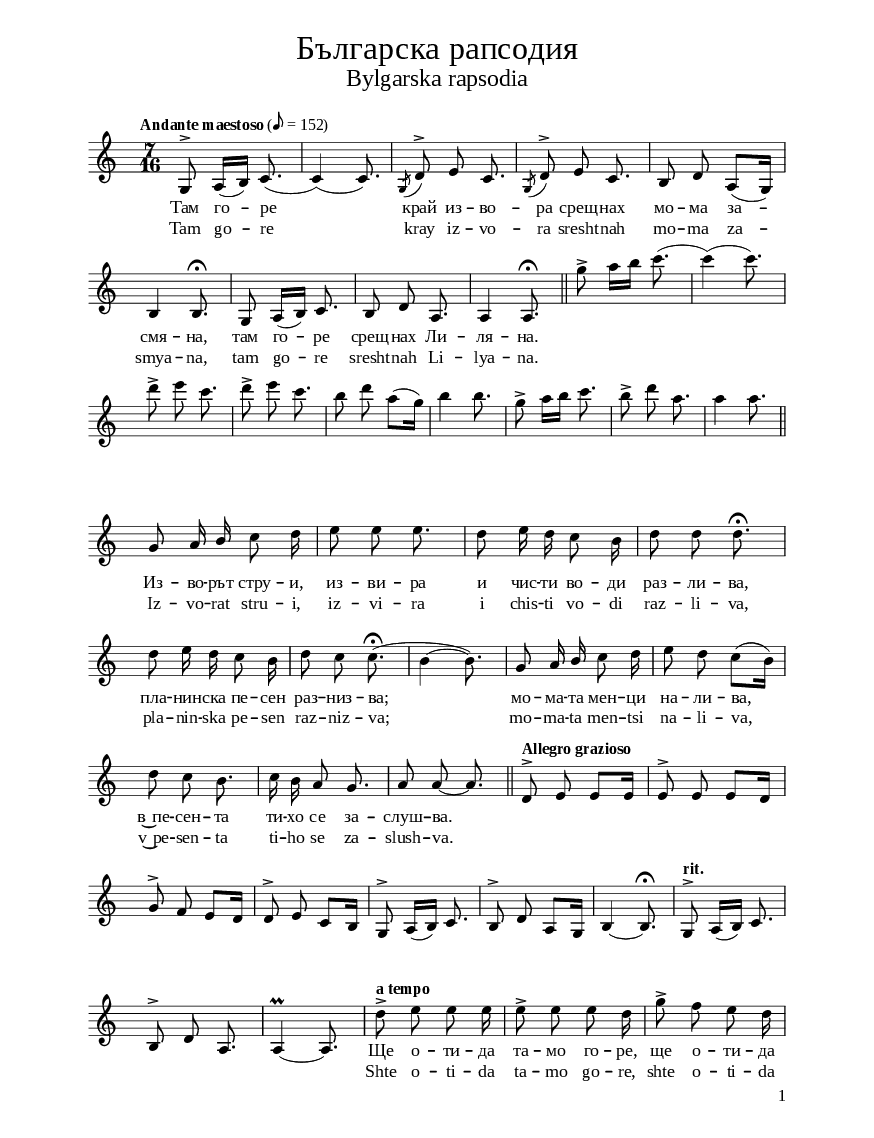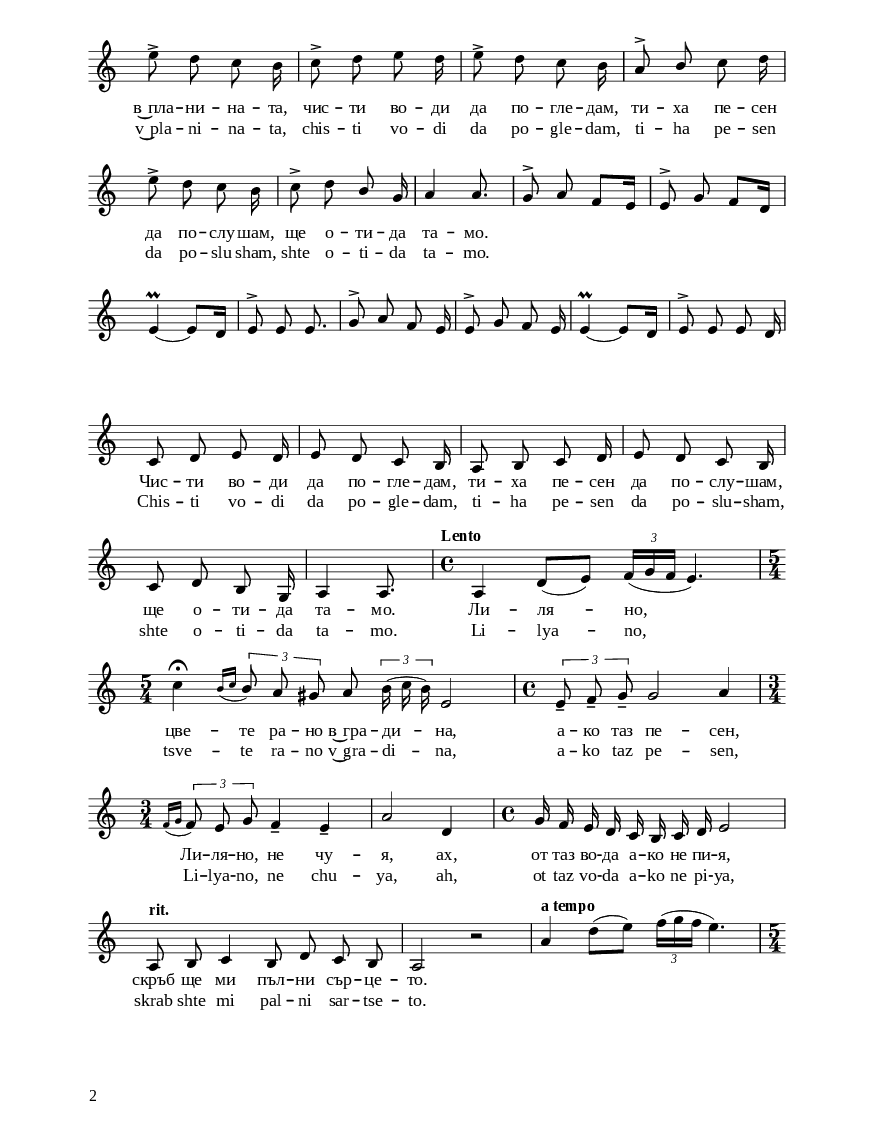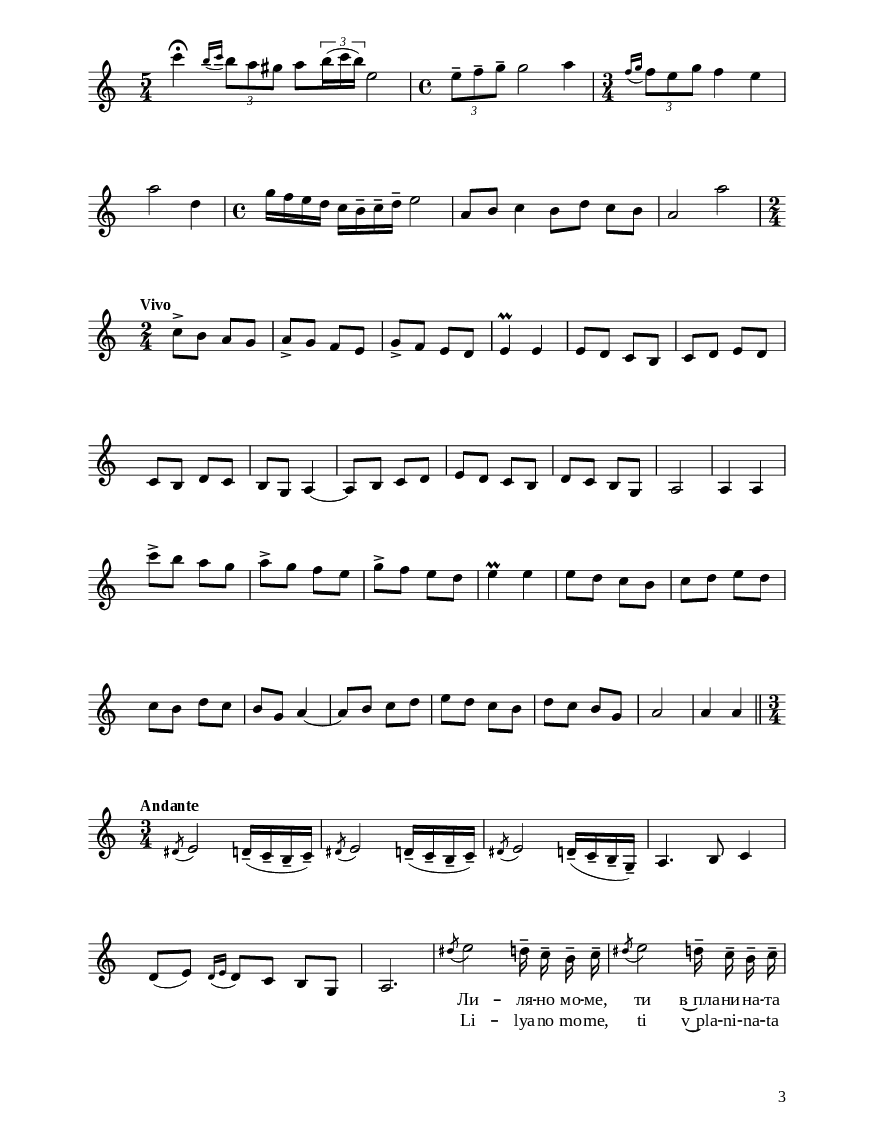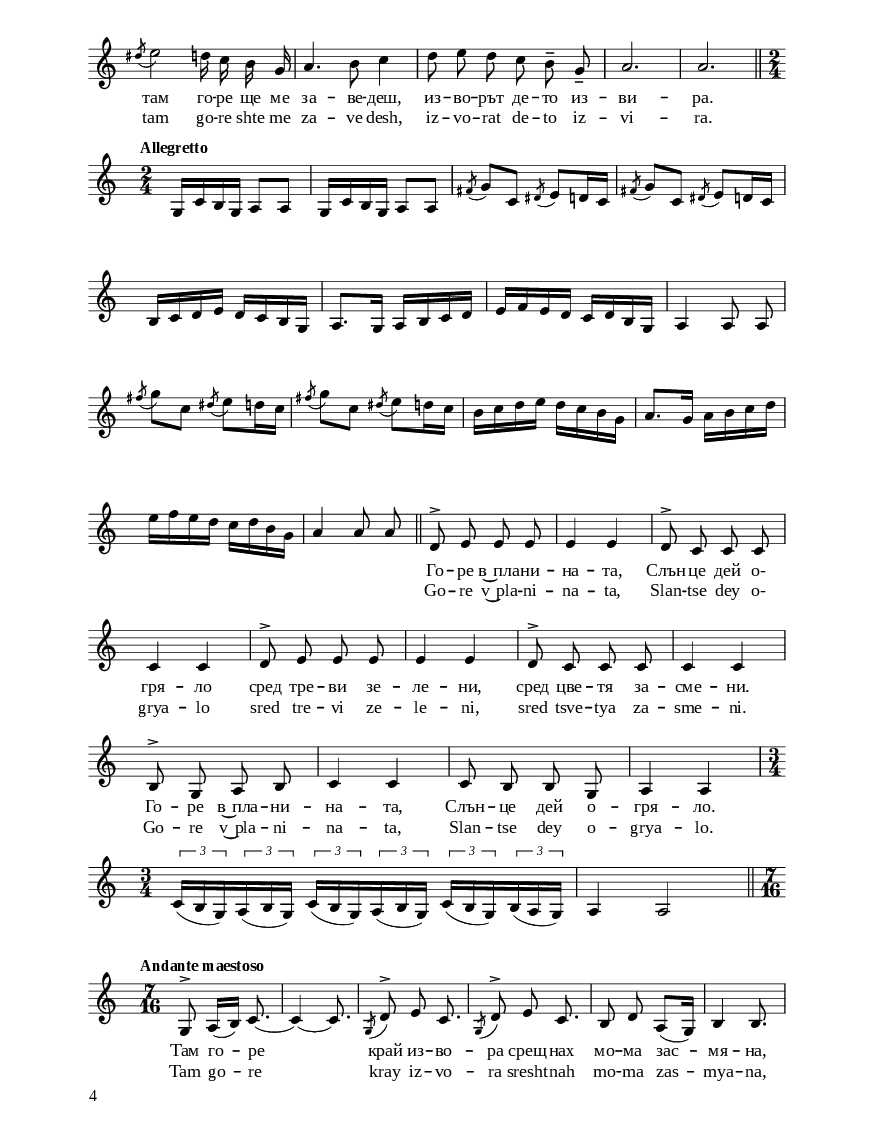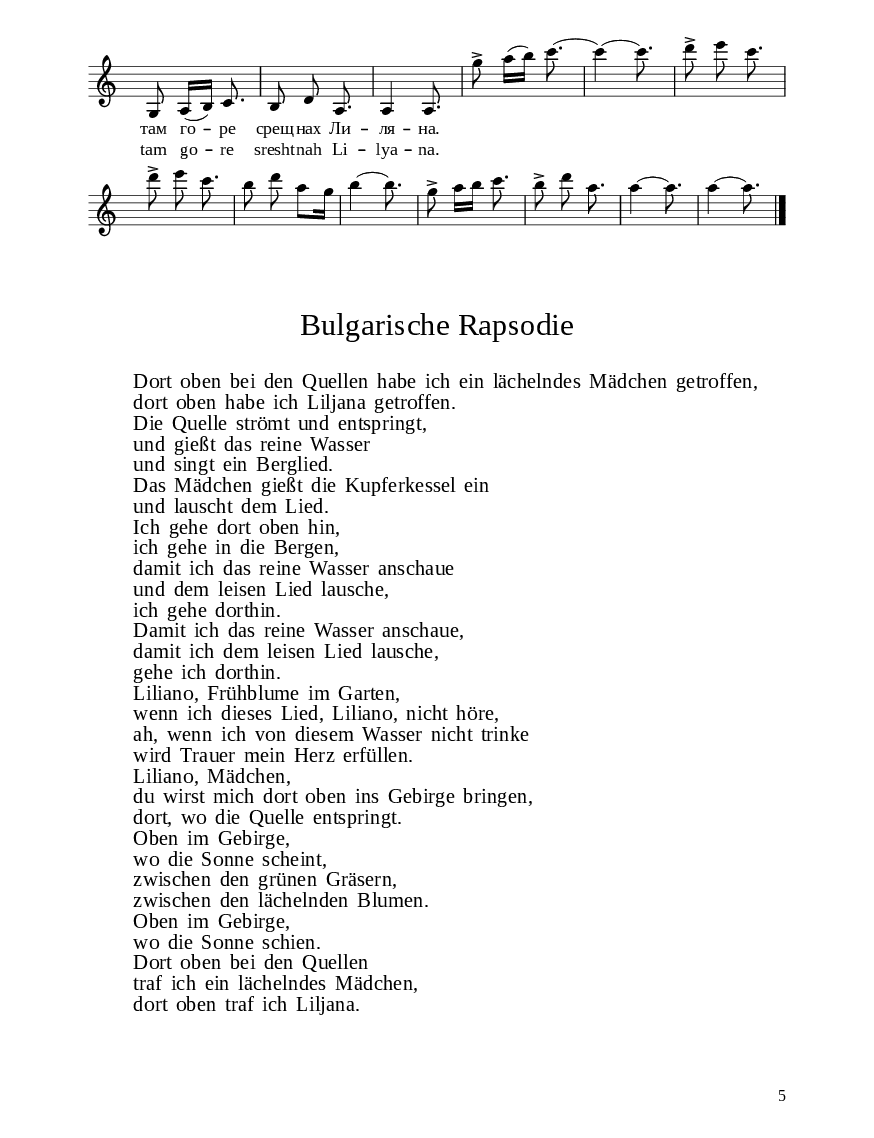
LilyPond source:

\version "2.22.1"

\include "include/globals.ily"

\bookpart {
  \include "include/bookpart-paper.ily"
  \score {
    \include "include/score-layout.ily"

    \new Voice \relative c' {
      \clef treble
      \key c \major
      \time 7/16
      \tempoFunc "Andante maestoso" 8 "152"
      \autoBeamOff
       g8^\accent a16([b]) c8.( | \noBreak
    c4)(c8.) | \noBreak
    \acciaccatura {g8} d'^\accent e c8. | \noBreak
    \acciaccatura {g8} d'^\accent e c8. | \noBreak
    b8 d a([g16]) | \break

    b4 b8.\fermata | \noBreak
    g8 a16([b]) c8. | \noBreak
    b8 d a8. | \noBreak
    a4 a8.\fermata | \bar "||"

    g''8\accent a16[b] c8.( | \noBreak
    c4)(c8.) | \break
    d8\accent e c8. | \noBreak
    d8\accent e c8. | \noBreak
    b8 d a([g16]) | \noBreak
    b4 b8. | \noBreak
    g8\accent a16[b] c8. | \noBreak
    b8\accent d a8. | \noBreak
    a4 a8. | \bar "||" \break

    g,8 a16 \stemUp b \stemNeutral c8 d16 | \noBreak
    e8 e e8. | \noBreak
    d8 e16 d16 c8 b16 | \noBreak
    d8 d d8.\fermata | \break

    d8 e16 d16 c8 b16 | \noBreak
    d8 c8 c8.\fermata( | \noBreak
    b4~ b8.) | \noBreak
    g8 a16 \stemUp b \stemNeutral c8 d16 | \noBreak
    e8 d c8([b16]) | \break

    d8 c b8. | \noBreak
    c16 b a8 g8. | \noBreak
    a8 a8~ a8. | \bar "||" \noBreak
    \tempo "Allegro grazioso" d,8^\accent e e[e16] | \noBreak
    e8^\accent e e[d16] | \break

    g8^\accent f e[d16] | \noBreak
    d8^\accent e c[b16] | \noBreak
    g8^\accent a16([b]) c8. | \noBreak
    b8^\accent d a[g16] | \noBreak
    b4~ b8.\fermata | \noBreak
    \tempo "rit." g8^\accent a16([b]) c8. | \break

    b8^\accent d a8. | \noBreak
    a4\prall~ a8. | \noBreak
    \tempo "a tempo" d'8\accent e e e16 | \noBreak
    e8\accent e e d16 | \noBreak
    g8\accent f e d16 | \break

    e8\accent d c b16 | \noBreak
    c8\accent d e d16 | \noBreak
    e8\accent d c b16 | \noBreak
    a8^\accent \stemUp b \stemNeutral c d16 | \break

    e8\accent d c b16 | \noBreak
    c8\accent d \stemUp b \stemNeutral g16 | \noBreak
    a4 a8. | \noBreak
    g8^\accent a f[e16] | \noBreak
    e8^\accent g f[d16] | \break

    e4\prall~ e8[d16] | \noBreak
    e8^\accent e e8. | \noBreak
    g8^\accent a f e16 | \noBreak
    e8^\accent g f e16 | \noBreak
    e4\prall~ e8[d16] | \noBreak
    e8^\accent e e d16 | \break

    \repeat volta 1 {
      c8 d e d16 | \noBreak
      e8 d c b16 | \noBreak
      a8 b c d16 | \noBreak
      e8 d c b16 | \break

      c8 d b g16 | \noBreak
      a4 a8. | \noBreak
    }
    \time 4/4 \tempo "Lento" a4 d8([e]) \tuplet 3/2 {f16([ g f]} e4.) | \time 5/4 \break
    \override TupletNumber #'avoid-slur = #'ignore
    c'4\fermata \acciaccatura{ b16[c] } \tuplet 3/2 { \stemUp b8 \stemNeutral a gis} a8 \tupletUp \tuplet 3/2 { b16(c b) } e,2 | \noBreak
    \time 4/4 \tuplet 3/2 { e8\tenuto f\tenuto g\tenuto } g2 a4 | \time 3/4 \break

    \acciaccatura {f16[g]} \tuplet 3/2 { f8 e g } f4\tenuto e4\tenuto | \noBreak
    a2 d,4 | \noBreak
    \time 4/4 g16 f e d c b c d e2 | \break

    \tempo "rit." a,8 b c4 b8 d c b | \noBreak
    a2 r2 | \noBreak
    \tempo "a tempo" a'4  d8([e]) \tupletNeutral \tuplet 3/2 { f16([ g f] } e4.) \time 5/4 | \pageBreak

    c'4\fermata \acciaccatura { b16[c] }  \tuplet 3/2 { b8[ a gis]} a8[ \tupletUp \tuplet 3/2 { b16(c b)] }  e,2 \tupletNeutral | \noBreak
    \time 4/4 \tuplet 3/2 { e8\tenuto[f\tenuto g\tenuto] } g2 a4 | \noBreak
    \time 3/4 \acciaccatura { f16[g] } \tuplet 3/2 { f8[e g] } f4 e | \break

    a2 d,4  | \noBreak
    \time 4/4 g16[f e d] c[b\tenuto c\tenuto d\tenuto] e2 | \noBreak
    a,8[b] c4 b8[d] c[b] | \noBreak
    a2 a' | \time 2/4 \break
    \repeat volta 1 {
      \tempo "Vivo" c,8\accent[b] a[g] | \noBreak
      a\accent[g] f[e] | \noBreak
      g\accent[f] e[d] | \noBreak
      e4\prall e | \noBreak
    }
    e8[d] c[b] | \noBreak
    c[d] e[d] | \break

    c[b] d[c] | \noBreak
    b[g] a4~ | \noBreak
    a8[b] c[d] | \noBreak
    e[d] c[b] | \noBreak
    d[c] b[g] | \noBreak
    a2 | \noBreak
    a4 a | \break

    \repeat volta 1 {
      c''8\accent[b] a[g] | \noBreak
      a\accent[g] f[e] | \noBreak
      g\accent[f] e[d] | \noBreak
      e4\prall e | \noBreak
    }
    e8[d] c[b] | \noBreak
    c[d] e[d] | \break

    c[b] d[c] | \noBreak
    b[g] a4~ | \noBreak
    a8[b] c[d] | \noBreak
    e[d] c[b] | \noBreak
    d[c] b[g] | \noBreak
    a2 | \noBreak
    a4 a | \bar "||" \time 3/4 \break

    \tempo "Andante" \acciaccatura { dis,8 } e2 d16\tenuto([c\tenuto b\tenuto c\tenuto]) | \noBreak
    \acciaccatura { dis8 } e2 d16\tenuto([c\tenuto b\tenuto c\tenuto]) | \noBreak
    \acciaccatura { dis8 } e2 d16\tenuto([c\tenuto b\tenuto g\tenuto]) | \noBreak
    a4. b8 c4 \break

    d8([e]) \acciaccatura { d16[e] } d8[c] b[g] | \noBreak
    a2. \noBreak
    \acciaccatura { dis'8 } e2 d16\tenuto c\tenuto b\tenuto c\tenuto | \noBreak
    \acciaccatura { dis8 } e2 d16\tenuto c\tenuto b\tenuto c\tenuto | \break

    \acciaccatura { dis8 } e2 d16 c b g | \noBreak
    a4. b8 c4 | \noBreak
    d8 e d c b\tenuto g\tenuto | \noBreak
    a2. | \noBreak
    a2. | \bar "||" \time 2/4 \break

    \tempo "Allegretto" g,16[c b g] a8[a] | \noBreak
    g16[c b g] a8[a] | \noBreak
    \acciaccatura { fis'8 } g[c,] \acciaccatura { dis } e[d16 c] | \noBreak
    \acciaccatura { fis8 } g[c,] \acciaccatura { dis } e[d16 c] | \break

    b16[c d e] d[c b g] | \noBreak
    a8.[g16] a[b c d] | \noBreak
    e[f e d] c[d b g] | \noBreak
    a4 a8 a \break

    \acciaccatura { fis''8 } g[c,] \acciaccatura { dis } e[d16 c] | \noBreak
    \acciaccatura { fis8 } g[c,] \acciaccatura { dis } e[d16 c] | \noBreak
    b[c d e] d[c b g] | \noBreak
    a8.[g16] a[b c d] | \break

    e[f e d] c[d b g] | \noBreak
    a4 a8 a | \bar "||" \noBreak
    d,^\accent e e e | \noBreak
    e4 e | \noBreak
    d8^\accent c c c | \break

    c4 c | \noBreak
    d8^\accent e e e | \noBreak
    e4 e | \noBreak
    d8^\accent c c c | \noBreak
    c4 c | \break

    \repeat volta 1 {
      b8^\accent g a b | \noBreak
      c4 c | \noBreak
      c8 b b g | \noBreak
      a4 a |
    } \time 3/4 \break

    \override TupletBracket.positions = #'(3 . 3)
    \tuplet 3/2 8 { c16([b g) a(b g]) c16([b g) a(b g]) c16([b g) b(a g])  } | \noBreak
    a4 a2 | \bar "||" \time 7/16 \break

    \tempo "Andante maestoso" g8^\accent a16([b]) c8.~ | \noBreak
    c4~ c8. | \noBreak
    \acciaccatura { g8 } d'^\accent e c8. | \noBreak
    \acciaccatura { g8 } d'^\accent e c8. | \noBreak
    b8 d a([g16]) | \noBreak
    b4 b8. | \break

    g8 a16([b]) c8. | \noBreak
    b8 d a8. | \noBreak
    a4 a8. | \noBreak
    g''8\accent a16([b]) c8.~ | \noBreak
    c4~ c8. | \noBreak
    d8\accent e c8. | \break

    d8\accent e c8. | \noBreak
    b8 d a[g16]| \noBreak
    b4~ b8. | \noBreak
    g8\accent a16[b] c8. | \noBreak
    b8\accent d a8. | \noBreak
    a4~ a8. | \noBreak
    a4~ a8. | \bar "|."
    }

  \addlyrics {
    Там го -- ре край из -- во -- ра срещ -- нах мо -- ма за --
    смя -- на, там го -- ре срещ -- нах Ли -- ля -- на.
    \repeat unfold 22 { \skip 1 }
    Из -- во -- рът стру -- и, из -- ви -- ра и чис -- ти во -- ди раз -- ли -- ва,
    пла -- нин -- ска пе -- сен раз -- низ -- ва; мо -- ма -- та мен -- ци на -- ли -- ва,
    в~пе -- сен -- та ти -- хо се за -- слуш -- ва.
    \repeat unfold 26 { \skip 1 }
    Ще о -- ти -- да та -- мо го -- ре, ще о -- ти -- да
    в~пла -- ни -- на -- та, чис -- ти во -- ди да по -- гле -- дам, ти -- ха пе -- сен
    да по -- слу -- шам, ще о -- ти -- да та -- мо.
    \repeat unfold 23 { \skip 1 }
    Чис -- ти во -- ди да по -- гле -- дам, ти -- ха пе -- сен да по -- слу -- шам,
    ще о -- ти -- да та -- мо. Ли -- ля -- но,
    цве -- те ра -- но в~гра -- ди -- на, а -- ко таз пе -- сен,
    Ли -- ля -- но, не чу -- я, ах, от таз во -- да а -- ко не пи -- я,
    скръб ще ми пъл -- ни сър -- це -- то.
    \repeat unfold 85 { \skip 1 }
    Ли -- ля -- но мо -- ме, ти в~пла -- ни -- на -- та
    там го -- ре ще ме за -- ве -- деш, из -- во -- рът де -- то из -- ви -- ра.
    \repeat unfold 30 { \skip 1 }
    Го -- ре в~пла -- ни -- на -- та, Слън -- це дей о-
    гря -- ло сред тре -- ви зе -- ле -- ни, сред цве -- тя за -- сме -- ни.
    Го -- ре в~пла -- ни -- на -- та, Слън -- це дей о -- гря -- ло.
    \repeat unfold 5 { \skip 1 }
    Там го -- ре край из -- во -- ра срещ -- нах мо -- ма зас -- мя -- на,
    там го -- ре срещ -- нах Ли -- ля -- на.
  }
  \addlyrics {
    Tam go -- re kray iz -- vo -- ra sresht -- nah mo -- ma za --
    smya -- na, tam go -- re sresht -- nah Li -- lya -- na.
    \repeat unfold 22 { \skip 1 }
    Iz -- vo -- rat stru -- i, iz -- vi -- ra i chis -- ti vo -- di raz -- li -- va,
    pla -- nin -- ska pe -- sen raz -- niz -- va; mo -- ma -- ta men -- tsi na -- li -- va,
    v~pe -- sen -- ta ti -- ho se za -- slush -- va.
    \repeat unfold 26 { \skip 1 }
    Shte o -- ti -- da ta -- mo go -- re, shte o -- ti -- da
    v~pla -- ni -- na -- ta, chis -- ti vo -- di da po -- gle -- dam, ti -- ha pe -- sen
    da po -- slu -- sham, shte o -- ti -- da ta -- mo.
    \repeat unfold 23 { \skip 1 }
    Chis -- ti vo -- di da po -- gle -- dam, ti -- ha pe -- sen da po -- slu -- sham,
    shte o -- ti -- da ta -- mo. Li -- lya -- no,
    tsve -- te ra -- no v~gra -- di -- na, a -- ko taz pe -- sen,
    Li -- lya -- no, ne chu -- ya, ah, ot taz vo -- da a -- ko ne pi -- ya,
    skrab shte mi pal -- ni sar -- tse -- to.
    \repeat unfold 85 { \skip 1 }
    Li -- lya -- no mo -- me, ti v~pla -- ni -- na -- ta
    tam go -- re shte me za -- ve -- desh, iz -- vo -- rat de -- to iz -- vi -- ra.
    \repeat unfold 30 { \skip 1 }
    Go -- re v~pla -- ni -- na -- ta, Slan -- tse dey o-
    grya -- lo sred tre -- vi ze -- le -- ni, sred tsve -- tya za -- sme -- ni.
    Go -- re v~pla -- ni -- na -- ta, Slan -- tse dey o -- grya -- lo.
    \repeat unfold 5 { \skip 1 }
    Tam go -- re kray iz -- vo -- ra sresht -- nah mo -- ma zas -- mya -- na,
    tam go -- re sresht -- nah Li -- lya -- na.
  }

    \header {
      title = \titleFunc "Българска рапсодия" "Bylgarska rapsodia"
    }

    \midi{}

  } % score


  % include foreign translation(s) of the song
  \version "2.22.1"

\markup \fill-line { \fontsize #deTitleFontSize "Bulgarische Rapsodie" }
\markup \null
\markup \null
\markup \fontsize #deCoupletFontSize {
  \hspace #3
  \override #`(baseline-skip . ,deCoupletBaselineSkip)

  \column {
    \line { " " }

    \line { " "Dort oben bei den Quellen habe ich ein lächelndes Mädchen getroffen,}

    \line { " "dort oben habe ich Liljana getroffen.}

    \line { " "Die Quelle strömt und entspringt,}

    \line { " "und gießt das reine Wasser}

    \line { " "und singt ein Berglied.}

    \line { " "Das Mädchen gießt die Kupferkessel ein}

    \line { " "und lauscht dem Lied.}

    \line { " "Ich gehe dort oben hin,}

    \line { " "ich gehe in die Bergen,}

    \line { " "damit ich das reine Wasser anschaue }

    \line { " "und dem leisen Lied lausche,}

    \line { " "ich gehe dorthin.}

    \line { " "Damit ich das reine Wasser anschaue,}

    \line { " "damit ich dem leisen Lied lausche,}

    \line { " "gehe ich dorthin.}

    \line { " "Liliano, Frühblume im Garten,}

    \line { " "wenn ich dieses Lied, Liliano, nicht höre,}

    \line { " "ah, wenn ich von diesem Wasser nicht trinke}

    \line { " "wird Trauer mein Herz erfüllen.}

    \line { " "Liliano, Mädchen,}

    \line { " "du wirst mich dort oben ins Gebirge bringen,}

    \line { " "dort, wo die Quelle entspringt.}

    \line { " "Oben im Gebirge,}

    \line { " "wo die Sonne scheint,}

    \line { " "zwischen den grünen Gräsern,}

    \line { " "zwischen den lächelnden Blumen.}

    \line { " "Oben im Gebirge,}

    \line { " "wo die Sonne schien.}
    

    \line { " "Dort oben bei den Quellen }

    \line { " "traf ich ein lächelndes Mädchen,}

    \line { " "dort oben traf ich Liljana.}

  }
}


} % bookpart
